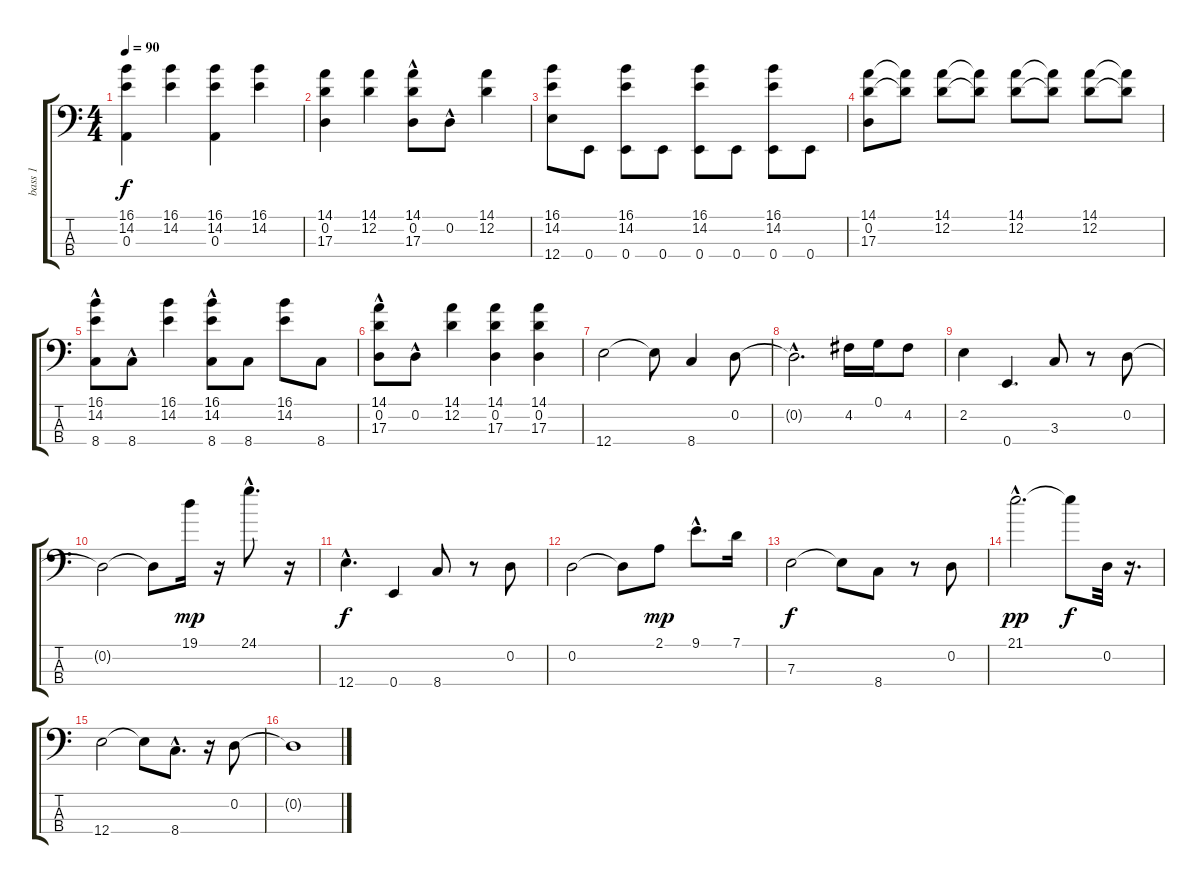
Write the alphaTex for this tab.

\track ("bass 1" "bass 1") {instrument fretlessbass}
\staff {score tabs}
\tuning (G2 D2 A1 E1) {hide}
\ts (4 4)
\tempo 90
\clef f4
\ks c
(16.1 14.2 0.3).4{dy f} (16.1 14.2).4 (16.1 14.2 0.3).4 (16.1 14.2).4 |
(14.1 0.2 17.3).4 (14.1 12.2).4 (14.1 0.2{hac} 17.3).8 0.2{hac}.8 (14.1 12.2).4 |
(16.1 14.2 12.4).8 0.4.8 (16.1 14.2 0.4).8 0.4.8 (16.1 14.2 0.4).8 0.4.8 (16.1 14.2 0.4).8 0.4.8 |
(14.1 0.2 17.3).8 (14.1{t} 17.3{t}).8 (14.1 12.2).8 (14.1{t} 12.2{t}).8 (14.1 12.2).8 (14.1{t} 12.2{t}).8 (14.1 12.2).8 (14.1{t} 12.2{t}).8 |
(16.1 14.2 8.4{hac}).8 8.4{hac}.8 (16.1 14.2).4 (16.1 14.2 8.4{hac}).8 8.4.8 (16.1 14.2).8 8.4.8 |
(14.1 0.2{hac} 17.3).8 0.2{hac}.8 (14.1 12.2).4 (14.1 0.2 17.3).4 (14.1 0.2 17.3).4 |
12.4.2 12.4{t}.8 8.4.4 0.2.8 |
0.2{hac t}.2{d} 4.2.16 0.1.16 4.2.8 |
2.2.4 0.4.4{d} 3.3.8 r.8 0.2.8 |
0.2{t}.2 0.2{t}.8 19.1.16{dy mp} r.16 24.1{hac}.8{d} r.16 |
12.4{hac}.4{d dy f} 0.4.4 8.4.8 r.8 0.2.8 |
0.2.2 0.2{t}.8 2.1.8{dy mp} 9.1{hac}.8{d} 7.1.16 |
7.3.2{dy f} 7.3{t}.8 8.4.8 r.8 0.2.8 |
21.1{hac}.2{d dy pp} 21.1{t}.8{dy f} 0.2.32 r.16{d} |
12.4.2 12.4{t}.8 8.4{hac}.8{d} r.16 0.2.8 |
0.2{t}.1
